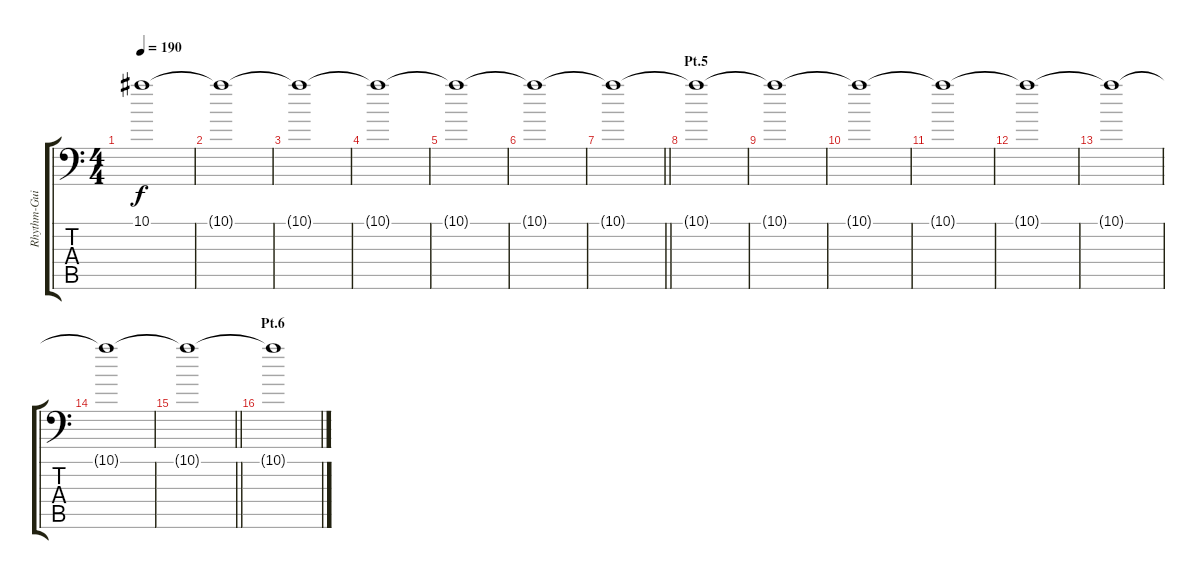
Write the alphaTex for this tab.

\track ("Rhythm-Guitar" "Rhythm-Gui") {instrument distortionguitar}
\staff {score tabs}
\tuning (C4 G3 Eb3 Bb2 F2 Bb1) {hide}
\ts (4 4)
\tempo 190
\clef f4
\ks c
10.1{t}.1{dy f} |
10.1{t}.1 |
10.1{t}.1 |
10.1{t}.1 |
10.1{t}.1 |
10.1{t}.1 |
\barLineRight lightlight
10.1{t}.1 |
\section ("" "Pt.5")
10.1{t}.1 |
10.1{t}.1 |
10.1{t}.1 |
10.1{t}.1 |
10.1{t}.1 |
10.1{t}.1 |
10.1{t}.1 |
\barLineRight lightlight
10.1{t}.1 |
\section ("" "Pt.6")
10.1{t}.1
